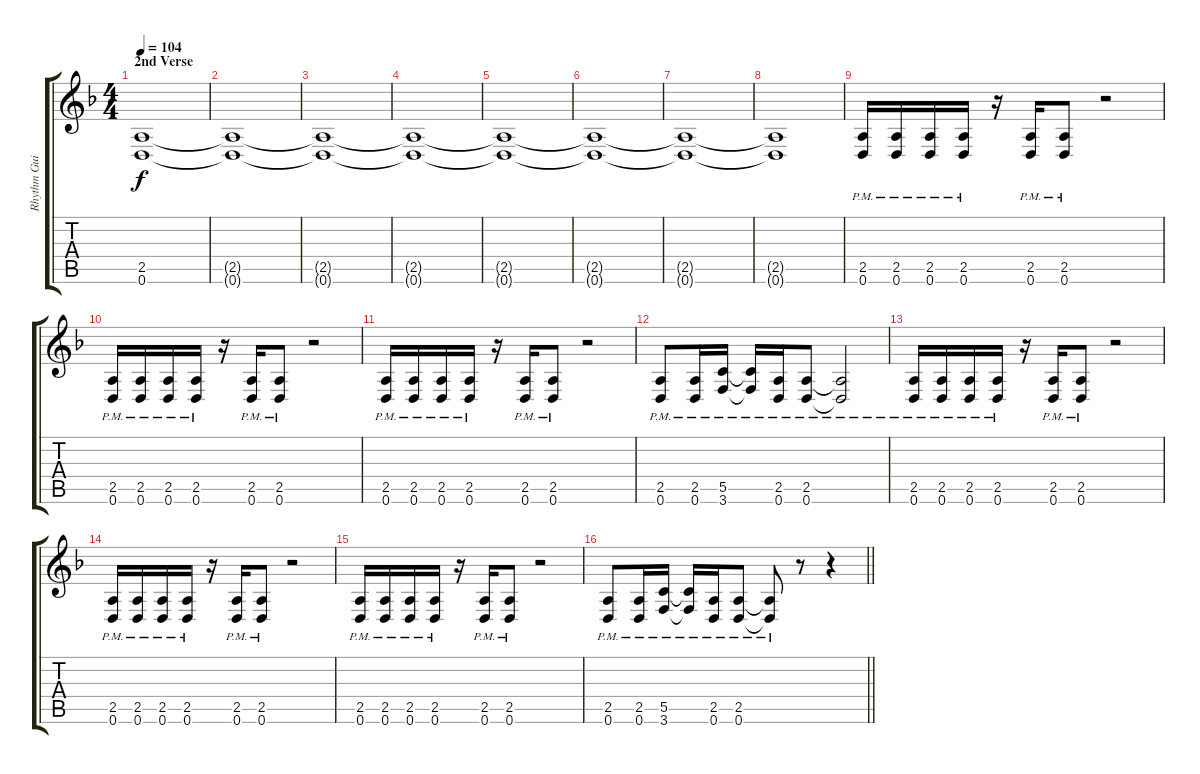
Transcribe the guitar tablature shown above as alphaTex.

\track ("Rhythm Guitar 2" "Rhythm Gui") {instrument distortionguitar}
\staff {score tabs}
\tuning (D4 A3 F3 C3 G2 D2) {hide}
\ts (4 4)
\section ("" "2nd Verse")
\tempo 104
\clef g2
\ks dminor
(2.5 0.6).1{dy f} |
(2.5{t} 0.6{t}).1 |
(2.5{t} 0.6{t}).1 |
(2.5{t} 0.6{t}).1 |
(2.5{t} 0.6{t}).1 |
(2.5{t} 0.6{t}).1 |
(2.5{t} 0.6{t}).1 |
(2.5{t} 0.6{t}).1 |
(2.5{pm} 0.6{pm}).16 (2.5{pm} 0.6{pm}).16 (2.5{pm} 0.6{pm}).16 (2.5{pm} 0.6{pm}).16 r.16 (2.5{pm} 0.6{pm}).16 (2.5{pm} 0.6{pm}).8 r.2 |
(2.5{pm} 0.6{pm}).16 (2.5{pm} 0.6{pm}).16 (2.5{pm} 0.6{pm}).16 (2.5{pm} 0.6{pm}).16 r.16 (2.5{pm} 0.6{pm}).16 (2.5{pm} 0.6{pm}).8 r.2 |
(2.5{pm} 0.6{pm}).16 (2.5{pm} 0.6{pm}).16 (2.5{pm} 0.6{pm}).16 (2.5{pm} 0.6{pm}).16 r.16 (2.5{pm} 0.6{pm}).16 (2.5{pm} 0.6{pm}).8 r.2 |
(2.5{pm} 0.6{pm}).8 (2.5{pm} 0.6{pm}).16 (5.5{pm} 3.6{pm}).16 (5.5{pm t} 3.6{pm t}).16 (2.5{pm} 0.6{pm}).16 (2.5{pm} 0.6{pm}).8 (2.5{pm t} 0.6{pm t}).2 |
(2.5{pm} 0.6{pm}).16 (2.5{pm} 0.6{pm}).16 (2.5{pm} 0.6{pm}).16 (2.5{pm} 0.6{pm}).16 r.16 (2.5{pm} 0.6{pm}).16 (2.5{pm} 0.6{pm}).8 r.2 |
(2.5{pm} 0.6{pm}).16 (2.5{pm} 0.6{pm}).16 (2.5{pm} 0.6{pm}).16 (2.5{pm} 0.6{pm}).16 r.16 (2.5{pm} 0.6{pm}).16 (2.5{pm} 0.6{pm}).8 r.2 |
(2.5{pm} 0.6{pm}).16 (2.5{pm} 0.6{pm}).16 (2.5{pm} 0.6{pm}).16 (2.5{pm} 0.6{pm}).16 r.16 (2.5{pm} 0.6{pm}).16 (2.5{pm} 0.6{pm}).8 r.2 |
\barLineRight lightlight
(2.5{pm} 0.6{pm}).8 (2.5{pm} 0.6{pm}).16 (5.5{pm} 3.6{pm}).16 (5.5{pm t} 3.6{pm t}).16 (2.5{pm} 0.6{pm}).16 (2.5{pm} 0.6{pm}).8 (2.5{pm t} 0.6{pm t}).8 r.8 r.4
